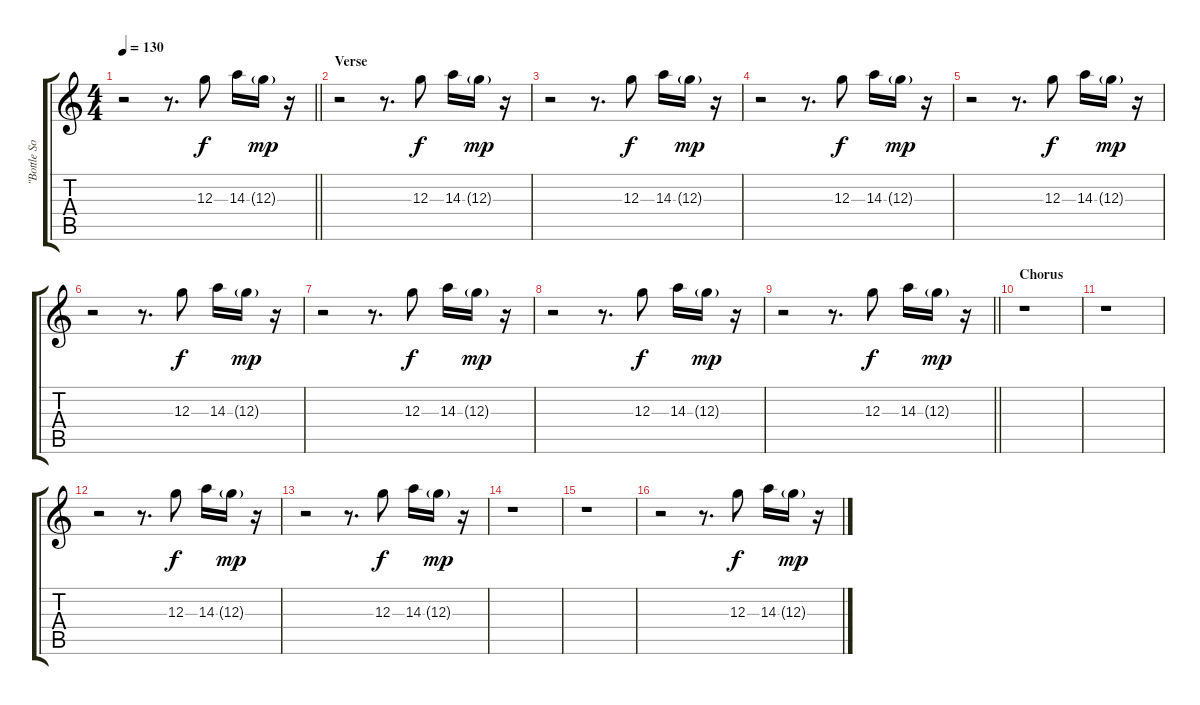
\track ("\"Bottle Sound\"" "\"Bottle So") {instrument electricguitarjazz}
\staff {score tabs}
\tuning (E4 B3 G3 D3 A2 E2) {hide}
\ts (4 4)
\tempo 130
\clef g2
\barLineRight lightlight
\ks c
r.2{dy mp} r.8{d} 12.3.8{dy f} 14.3.16 12.3{g}.16{dy mp} r.16 |
\section ("" "Verse")
r.2 r.8{d} 12.3.8{dy f} 14.3.16 12.3{g}.16{dy mp} r.16 |
r.2 r.8{d} 12.3.8{dy f} 14.3.16 12.3{g}.16{dy mp} r.16 |
r.2 r.8{d} 12.3.8{dy f} 14.3.16 12.3{g}.16{dy mp} r.16 |
r.2 r.8{d} 12.3.8{dy f} 14.3.16 12.3{g}.16{dy mp} r.16 |
r.2 r.8{d} 12.3.8{dy f} 14.3.16 12.3{g}.16{dy mp} r.16 |
r.2 r.8{d} 12.3.8{dy f} 14.3.16 12.3{g}.16{dy mp} r.16 |
r.2 r.8{d} 12.3.8{dy f} 14.3.16 12.3{g}.16{dy mp} r.16 |
\barLineRight lightlight
r.2 r.8{d} 12.3.8{dy f} 14.3.16 12.3{g}.16{dy mp} r.16 |
\section ("" "Chorus")
r.1 |
r.1 |
r.2 r.8{d} 12.3.8{dy f} 14.3.16 12.3{g}.16{dy mp} r.16 |
r.2 r.8{d} 12.3.8{dy f} 14.3.16 12.3{g}.16{dy mp} r.16 |
r.1 |
r.1 |
r.2 r.8{d} 12.3.8{dy f} 14.3.16 12.3{g}.16{dy mp} r.16
